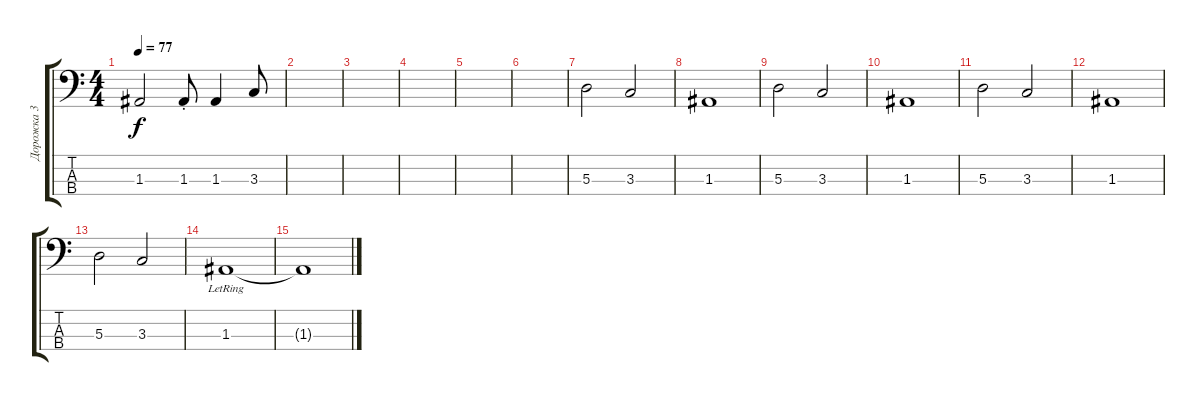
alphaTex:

\track ("Дорожка 3" "Дорожка 3") {instrument slapbass1}
\staff {score tabs}
\tuning (G2 D2 A1 E1) {hide}
\ts (4 4)
\tempo 77
\clef f4
\ks c
1.3.2{dy f} 1.3{st}.8 1.3.4 3.3.8 |
|
|
|
|
|
5.3.2 3.3.2 |
1.3.1 |
5.3.2 3.3.2 |
1.3.1 |
5.3.2 3.3.2 |
1.3.1 |
5.3.2 3.3.2 |
1.3{lr}.1 |
1.3{t}.1
